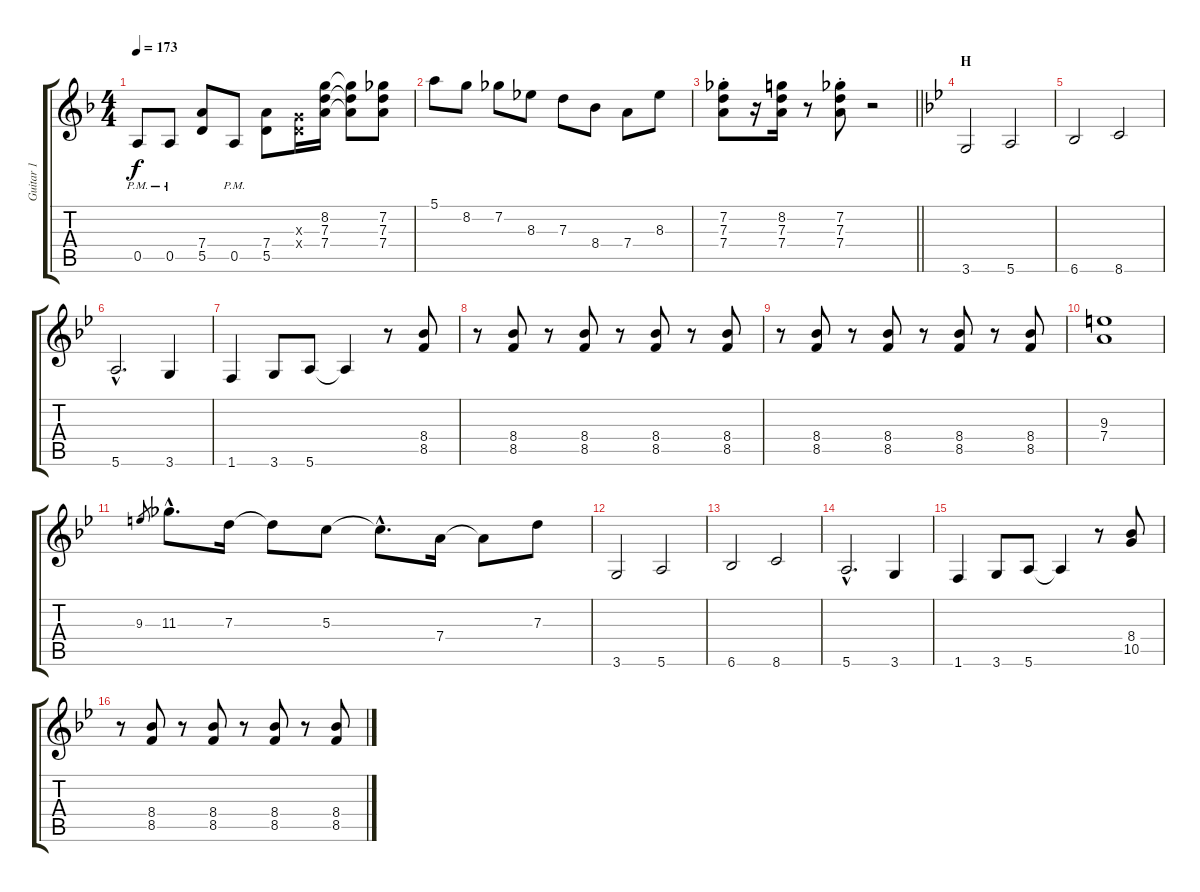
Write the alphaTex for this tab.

\track ("Guitar 1" "Guitar 1") {instrument overdrivenguitar}
\staff {score tabs}
\tuning (E4 B3 G3 D3 A2 E2) {hide}
\ts (4 4)
\tempo 173
\clef g2
\ks dminor
0.5{pm}.8{dy f} 0.5{pm}.8 (7.4 5.5).8 0.5{pm}.8 (7.4 5.5).8 (0.3{x} 0.4{x}).16 (8.2 7.3 7.4).16 (8.2{t} 7.3{t} 7.4{t}).8 (7.2 7.3 7.4).8 |
5.1.8 8.2.8 7.2.8 8.3.8 7.3.8 8.4.8 7.4.8 8.3.8 |
\barLineRight lightlight
(7.2{st} 7.3{st} 7.4{st}).8 r.16 (8.2 7.3 7.4).16 r.8 (7.2{st} 7.3{st} 7.4{st}).8 r.2 |
\section ("" "H")
\ks gminor
3.6.2 5.6.2 |
6.6.2 8.6.2 |
5.6{hac}.2{d} 3.6.4 |
1.6.4 3.6.8 5.6.8 5.6{t}.4 r.8 (8.4 8.5).8 |
r.8 (8.4 8.5).8 r.8 (8.4 8.5).8 r.8 (8.4 8.5).8 r.8 (8.4 8.5).8 |
r.8 (8.4 8.5).8 r.8 (8.4 8.5).8 r.8 (8.4 8.5).8 r.8 (8.4 8.5).8 |
(9.3 7.4).1 |
9.3.8{gr} 11.3{hac}.8{d} 7.3.16 7.3{t}.8 5.3.8 5.3{hac t}.8{d} 7.4.16 7.4{t}.8 7.3.8 |
3.6.2 5.6.2 |
6.6.2 8.6.2 |
5.6{hac}.2{d} 3.6.4 |
1.6.4 3.6.8 5.6.8 5.6{t}.4 r.8 (8.4 10.5).8 |
r.8 (8.4 8.5).8 r.8 (8.4 8.5).8 r.8 (8.4 8.5).8 r.8 (8.4 8.5).8
